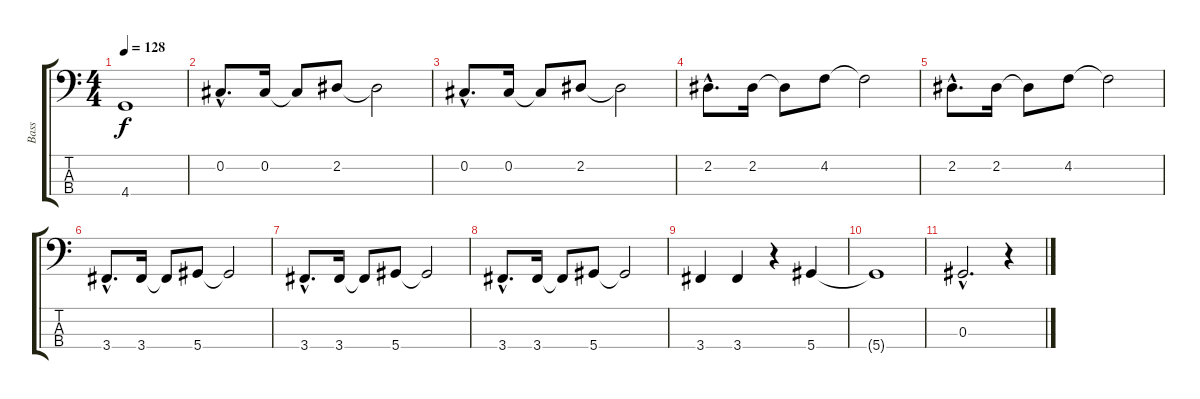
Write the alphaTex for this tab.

\track ("Bass" "Bass") {instrument electricbassfinger}
\staff {score tabs}
\tuning (Gb2 Db2 Ab1 Eb1) {hide}
\ts (4 4)
\tempo 128
\clef f4
\ks c
4.4{t}.1{dy f} |
0.2{hac}.8{d} 0.2.16 0.2{t}.8 2.2.8 2.2{t}.2 |
0.2{hac}.8{d} 0.2.16 0.2{t}.8 2.2.8 2.2{t}.2 |
2.2{hac}.8{d} 2.2.16 2.2{t}.8 4.2.8 4.2{t}.2 |
2.2{hac}.8{d} 2.2.16 2.2{t}.8 4.2.8 4.2{t}.2 |
3.4{hac}.8{d} 3.4.16 3.4{t}.8 5.4.8 5.4{t}.2 |
3.4{hac}.8{d} 3.4.16 3.4{t}.8 5.4.8 5.4{t}.2 |
3.4{hac}.8{d} 3.4.16 3.4{t}.8 5.4.8 5.4{t}.2 |
3.4.4 3.4.4 r.4 5.4.4 |
5.4{t}.1 |
0.3{hac}.2{d} r.4
